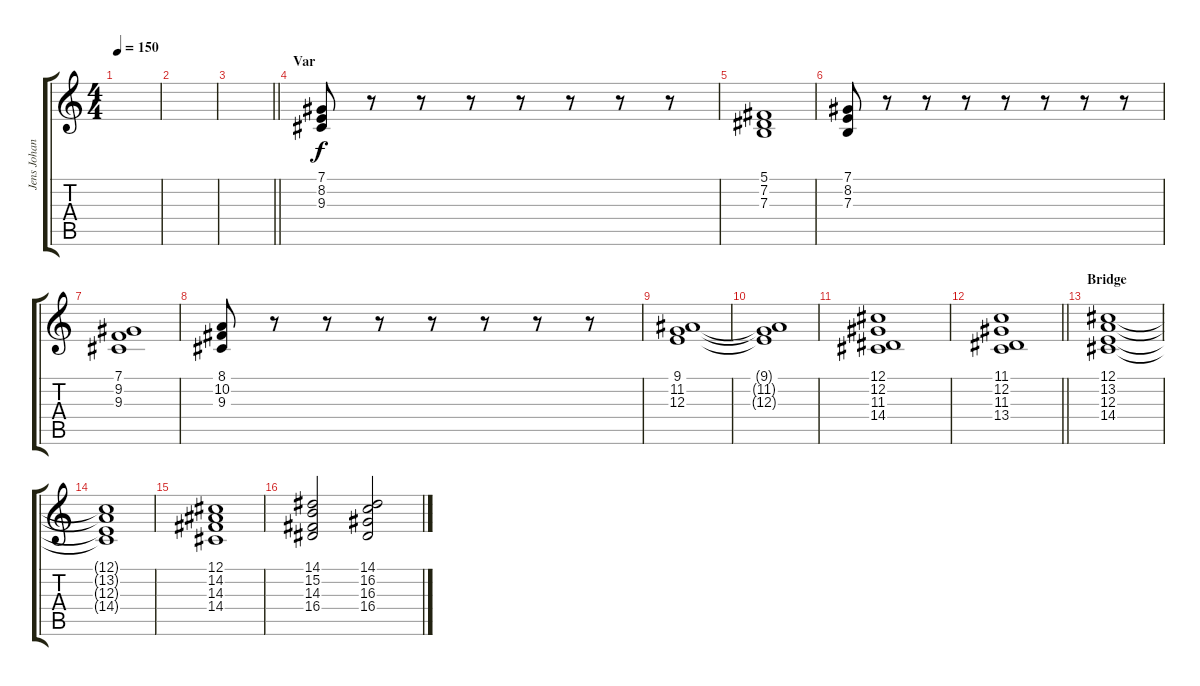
\track ("Jens Johansson" "Jens Johan") {instrument choiraahs}
\staff {score tabs}
\tuning (Db4 Ab3 E3 B2 Gb2 Db2) {hide}
\ts (4 4)
\tempo 150
\clef g2
\ks c
|
|
\barLineRight lightlight
|
\section ("" "Var")
(7.1 8.2 9.3).8 r.8 r.8 r.8 r.8 r.8 r.8 r.8 |
(5.1 7.2 7.3).1 |
(7.1 8.2 7.3).8 r.8 r.8 r.8 r.8 r.8 r.8 r.8 |
(7.1 9.2 9.3).1 |
(8.1 10.2 9.3).8 r.8 r.8 r.8 r.8 r.8 r.8 r.8 |
(9.1 11.2 12.3).1 |
(9.1{t} 11.2{t} 12.3{t}).1 |
(12.1 12.2 11.3 14.4).1 |
\barLineRight lightlight
(11.1 12.2 11.3 13.4).1 |
\section ("" "Bridge")
(12.1 13.2 12.3 14.4).1 |
(12.1{t} 13.2{t} 12.3{t} 14.4{t}).1 |
(12.1 14.2 14.3 14.4).1 |
(14.1 15.2 14.3 16.4).2 (14.1 16.2 16.3 16.4).2
